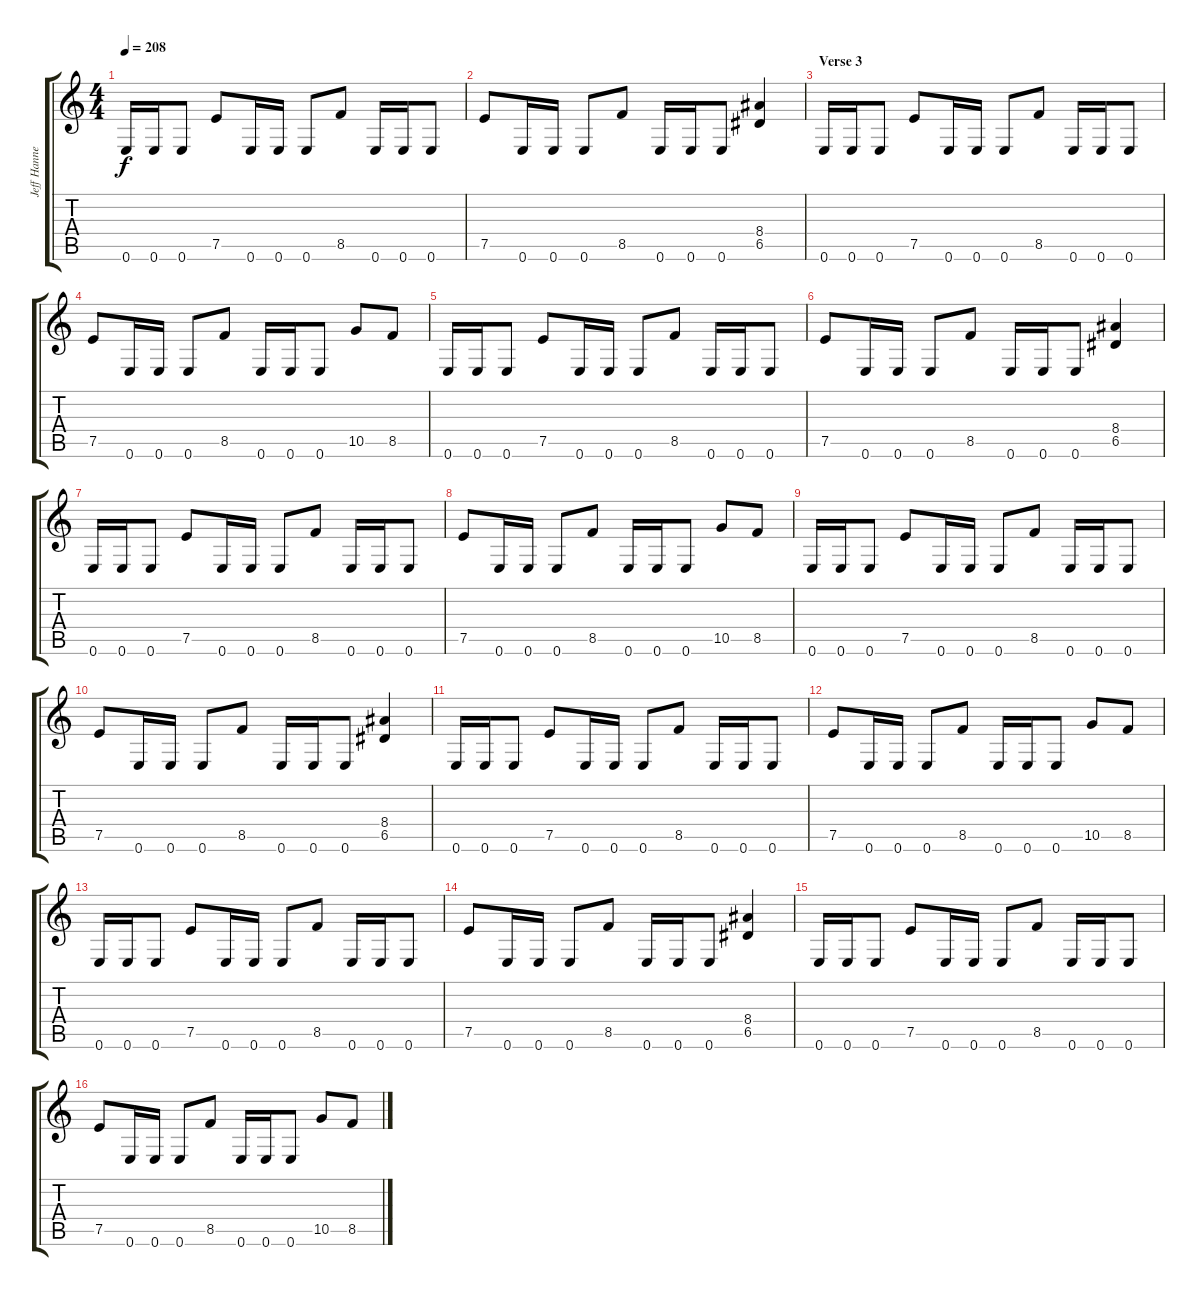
\track ("Jeff Hannemann" "Jeff Hanne") {instrument distortionguitar}
\staff {score tabs}
\tuning (E4 B3 G3 D3 A2 E2) {hide}
\ts (4 4)
\tempo 208
\clef g2
\ks c
0.6.16{dy f} 0.6.16 0.6.8 7.5.8 0.6.16 0.6.16 0.6.8 8.5.8 0.6.16 0.6.16 0.6.8 |
7.5.8 0.6.16 0.6.16 0.6.8 8.5.8 0.6.16 0.6.16 0.6.8 (8.4 6.5).4 |
\section ("" "Verse 3")
0.6.16 0.6.16 0.6.8 7.5.8 0.6.16 0.6.16 0.6.8 8.5.8 0.6.16 0.6.16 0.6.8 |
7.5.8 0.6.16 0.6.16 0.6.8 8.5.8 0.6.16 0.6.16 0.6.8 10.5.8 8.5.8 |
0.6.16 0.6.16 0.6.8 7.5.8 0.6.16 0.6.16 0.6.8 8.5.8 0.6.16 0.6.16 0.6.8 |
7.5.8 0.6.16 0.6.16 0.6.8 8.5.8 0.6.16 0.6.16 0.6.8 (8.4 6.5).4 |
0.6.16 0.6.16 0.6.8 7.5.8 0.6.16 0.6.16 0.6.8 8.5.8 0.6.16 0.6.16 0.6.8 |
7.5.8 0.6.16 0.6.16 0.6.8 8.5.8 0.6.16 0.6.16 0.6.8 10.5.8 8.5.8 |
0.6.16 0.6.16 0.6.8 7.5.8 0.6.16 0.6.16 0.6.8 8.5.8 0.6.16 0.6.16 0.6.8 |
7.5.8 0.6.16 0.6.16 0.6.8 8.5.8 0.6.16 0.6.16 0.6.8 (8.4 6.5).4 |
0.6.16 0.6.16 0.6.8 7.5.8 0.6.16 0.6.16 0.6.8 8.5.8 0.6.16 0.6.16 0.6.8 |
7.5.8 0.6.16 0.6.16 0.6.8 8.5.8 0.6.16 0.6.16 0.6.8 10.5.8 8.5.8 |
0.6.16 0.6.16 0.6.8 7.5.8 0.6.16 0.6.16 0.6.8 8.5.8 0.6.16 0.6.16 0.6.8 |
7.5.8 0.6.16 0.6.16 0.6.8 8.5.8 0.6.16 0.6.16 0.6.8 (8.4 6.5).4 |
0.6.16 0.6.16 0.6.8 7.5.8 0.6.16 0.6.16 0.6.8 8.5.8 0.6.16 0.6.16 0.6.8 |
7.5.8 0.6.16 0.6.16 0.6.8 8.5.8 0.6.16 0.6.16 0.6.8 10.5.8 8.5.8
